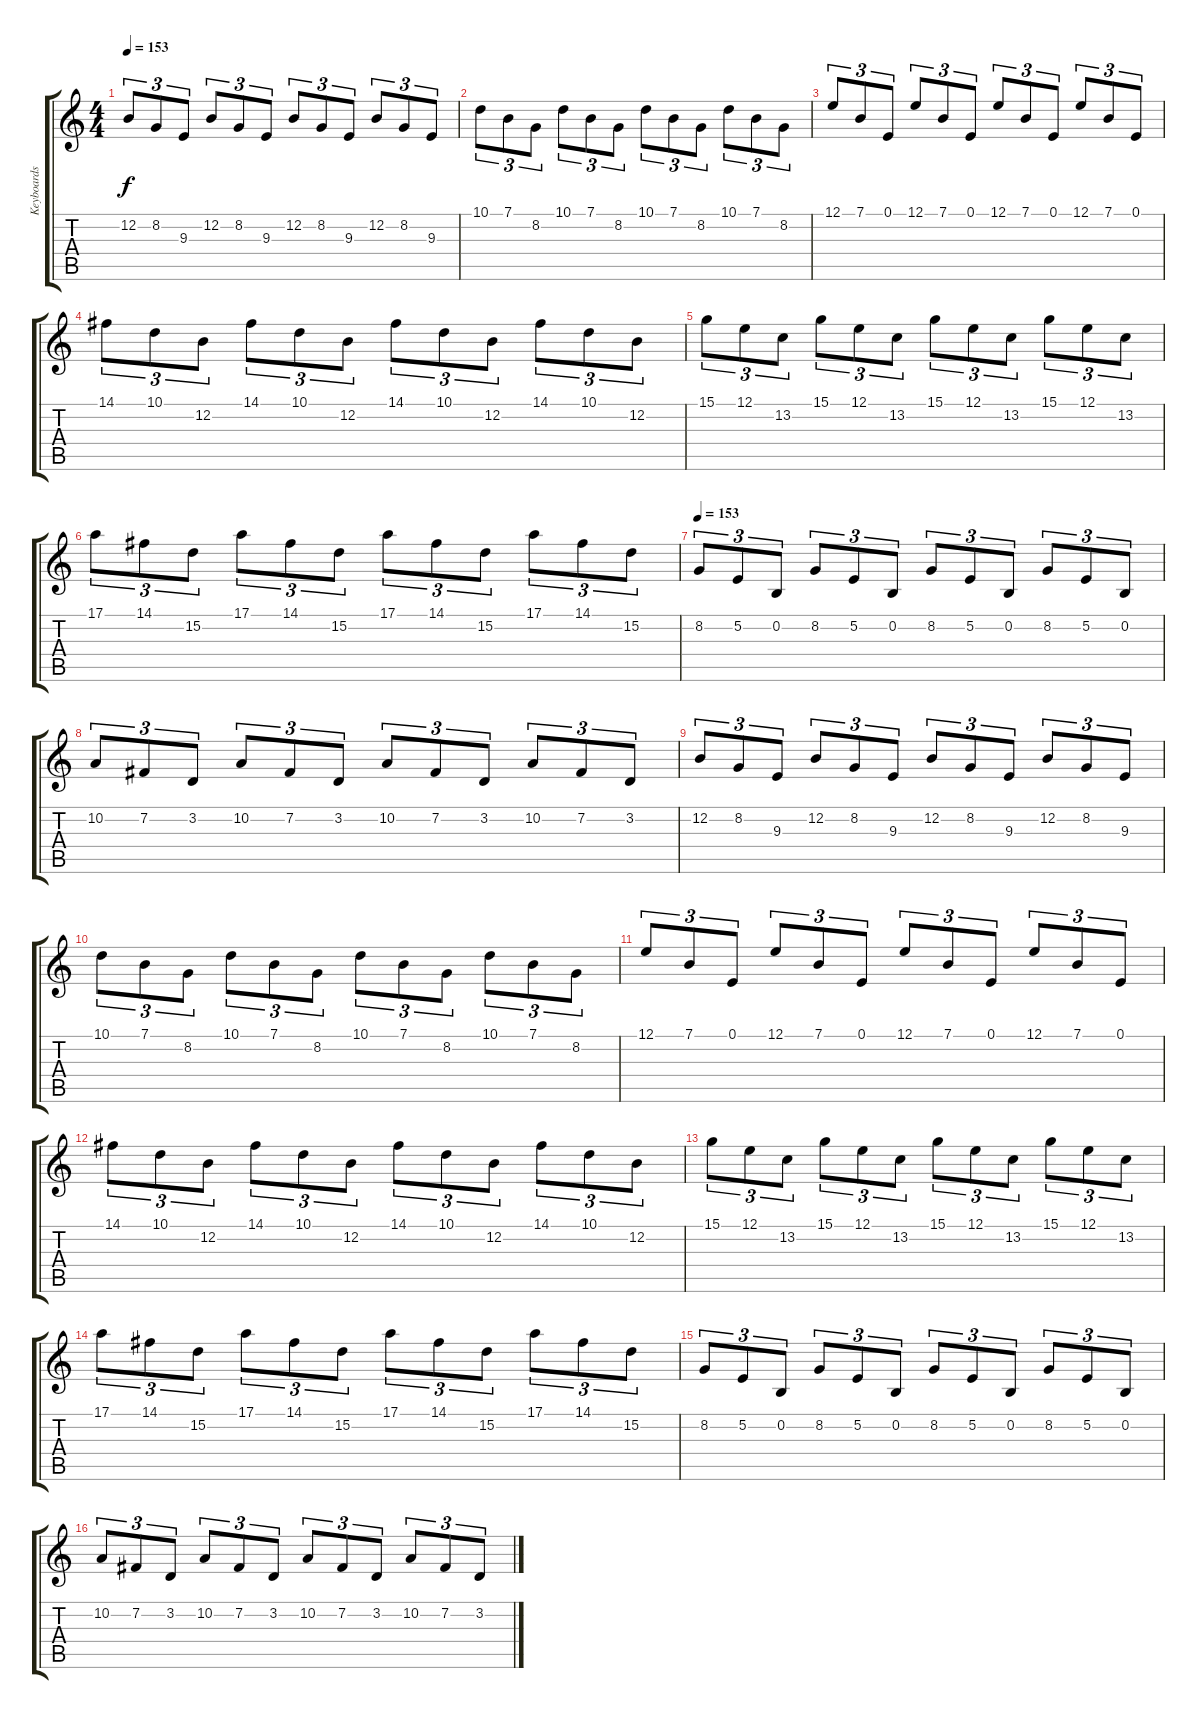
\track ("Keyboards 1" "Keyboards ") {instrument acousticgrandpiano}
\staff {score tabs}
\tuning (E4 B3 G3 D3 A2 E2) {hide}
\ts (4 4)
\tempo 153
\clef g2
\ks c
12.2.8{tu (3 2) dy f} 8.2.8{tu (3 2)} 9.3.8{tu (3 2)} 12.2.8{tu (3 2)} 8.2.8{tu (3 2)} 9.3.8{tu (3 2)} 12.2.8{tu (3 2)} 8.2.8{tu (3 2)} 9.3.8{tu (3 2)} 12.2.8{tu (3 2)} 8.2.8{tu (3 2)} 9.3.8{tu (3 2)} |
10.1.8{tu (3 2)} 7.1.8{tu (3 2)} 8.2.8{tu (3 2)} 10.1.8{tu (3 2)} 7.1.8{tu (3 2)} 8.2.8{tu (3 2)} 10.1.8{tu (3 2)} 7.1.8{tu (3 2)} 8.2.8{tu (3 2)} 10.1.8{tu (3 2)} 7.1.8{tu (3 2)} 8.2.8{tu (3 2)} |
12.1.8{tu (3 2)} 7.1.8{tu (3 2)} 0.1.8{tu (3 2)} 12.1.8{tu (3 2)} 7.1.8{tu (3 2)} 0.1.8{tu (3 2)} 12.1.8{tu (3 2)} 7.1.8{tu (3 2)} 0.1.8{tu (3 2)} 12.1.8{tu (3 2)} 7.1.8{tu (3 2)} 0.1.8{tu (3 2)} |
14.1.8{tu (3 2)} 10.1.8{tu (3 2)} 12.2.8{tu (3 2)} 14.1.8{tu (3 2)} 10.1.8{tu (3 2)} 12.2.8{tu (3 2)} 14.1.8{tu (3 2)} 10.1.8{tu (3 2)} 12.2.8{tu (3 2)} 14.1.8{tu (3 2)} 10.1.8{tu (3 2)} 12.2.8{tu (3 2)} |
15.1.8{tu (3 2)} 12.1.8{tu (3 2)} 13.2.8{tu (3 2)} 15.1.8{tu (3 2)} 12.1.8{tu (3 2)} 13.2.8{tu (3 2)} 15.1.8{tu (3 2)} 12.1.8{tu (3 2)} 13.2.8{tu (3 2)} 15.1.8{tu (3 2)} 12.1.8{tu (3 2)} 13.2.8{tu (3 2)} |
17.1.8{tu (3 2)} 14.1.8{tu (3 2)} 15.2.8{tu (3 2)} 17.1.8{tu (3 2)} 14.1.8{tu (3 2)} 15.2.8{tu (3 2)} 17.1.8{tu (3 2)} 14.1.8{tu (3 2)} 15.2.8{tu (3 2)} 17.1.8{tu (3 2)} 14.1.8{tu (3 2)} 15.2.8{tu (3 2)} |
\tempo 153
8.2.8{tu (3 2)} 5.2.8{tu (3 2)} 0.2.8{tu (3 2)} 8.2.8{tu (3 2)} 5.2.8{tu (3 2)} 0.2.8{tu (3 2)} 8.2.8{tu (3 2)} 5.2.8{tu (3 2)} 0.2.8{tu (3 2)} 8.2.8{tu (3 2)} 5.2.8{tu (3 2)} 0.2.8{tu (3 2)} |
10.2.8{tu (3 2)} 7.2.8{tu (3 2)} 3.2.8{tu (3 2)} 10.2.8{tu (3 2)} 7.2.8{tu (3 2)} 3.2.8{tu (3 2)} 10.2.8{tu (3 2)} 7.2.8{tu (3 2)} 3.2.8{tu (3 2)} 10.2.8{tu (3 2)} 7.2.8{tu (3 2)} 3.2.8{tu (3 2)} |
12.2.8{tu (3 2)} 8.2.8{tu (3 2)} 9.3.8{tu (3 2)} 12.2.8{tu (3 2)} 8.2.8{tu (3 2)} 9.3.8{tu (3 2)} 12.2.8{tu (3 2)} 8.2.8{tu (3 2)} 9.3.8{tu (3 2)} 12.2.8{tu (3 2)} 8.2.8{tu (3 2)} 9.3.8{tu (3 2)} |
10.1.8{tu (3 2)} 7.1.8{tu (3 2)} 8.2.8{tu (3 2)} 10.1.8{tu (3 2)} 7.1.8{tu (3 2)} 8.2.8{tu (3 2)} 10.1.8{tu (3 2)} 7.1.8{tu (3 2)} 8.2.8{tu (3 2)} 10.1.8{tu (3 2)} 7.1.8{tu (3 2)} 8.2.8{tu (3 2)} |
12.1.8{tu (3 2)} 7.1.8{tu (3 2)} 0.1.8{tu (3 2)} 12.1.8{tu (3 2)} 7.1.8{tu (3 2)} 0.1.8{tu (3 2)} 12.1.8{tu (3 2)} 7.1.8{tu (3 2)} 0.1.8{tu (3 2)} 12.1.8{tu (3 2)} 7.1.8{tu (3 2)} 0.1.8{tu (3 2)} |
14.1.8{tu (3 2)} 10.1.8{tu (3 2)} 12.2.8{tu (3 2)} 14.1.8{tu (3 2)} 10.1.8{tu (3 2)} 12.2.8{tu (3 2)} 14.1.8{tu (3 2)} 10.1.8{tu (3 2)} 12.2.8{tu (3 2)} 14.1.8{tu (3 2)} 10.1.8{tu (3 2)} 12.2.8{tu (3 2)} |
15.1.8{tu (3 2)} 12.1.8{tu (3 2)} 13.2.8{tu (3 2)} 15.1.8{tu (3 2)} 12.1.8{tu (3 2)} 13.2.8{tu (3 2)} 15.1.8{tu (3 2)} 12.1.8{tu (3 2)} 13.2.8{tu (3 2)} 15.1.8{tu (3 2)} 12.1.8{tu (3 2)} 13.2.8{tu (3 2)} |
17.1.8{tu (3 2)} 14.1.8{tu (3 2)} 15.2.8{tu (3 2)} 17.1.8{tu (3 2)} 14.1.8{tu (3 2)} 15.2.8{tu (3 2)} 17.1.8{tu (3 2)} 14.1.8{tu (3 2)} 15.2.8{tu (3 2)} 17.1.8{tu (3 2)} 14.1.8{tu (3 2)} 15.2.8{tu (3 2)} |
8.2.8{tu (3 2)} 5.2.8{tu (3 2)} 0.2.8{tu (3 2)} 8.2.8{tu (3 2)} 5.2.8{tu (3 2)} 0.2.8{tu (3 2)} 8.2.8{tu (3 2)} 5.2.8{tu (3 2)} 0.2.8{tu (3 2)} 8.2.8{tu (3 2)} 5.2.8{tu (3 2)} 0.2.8{tu (3 2)} |
10.2.8{tu (3 2)} 7.2.8{tu (3 2)} 3.2.8{tu (3 2)} 10.2.8{tu (3 2)} 7.2.8{tu (3 2)} 3.2.8{tu (3 2)} 10.2.8{tu (3 2)} 7.2.8{tu (3 2)} 3.2.8{tu (3 2)} 10.2.8{tu (3 2)} 7.2.8{tu (3 2)} 3.2.8{tu (3 2)}
